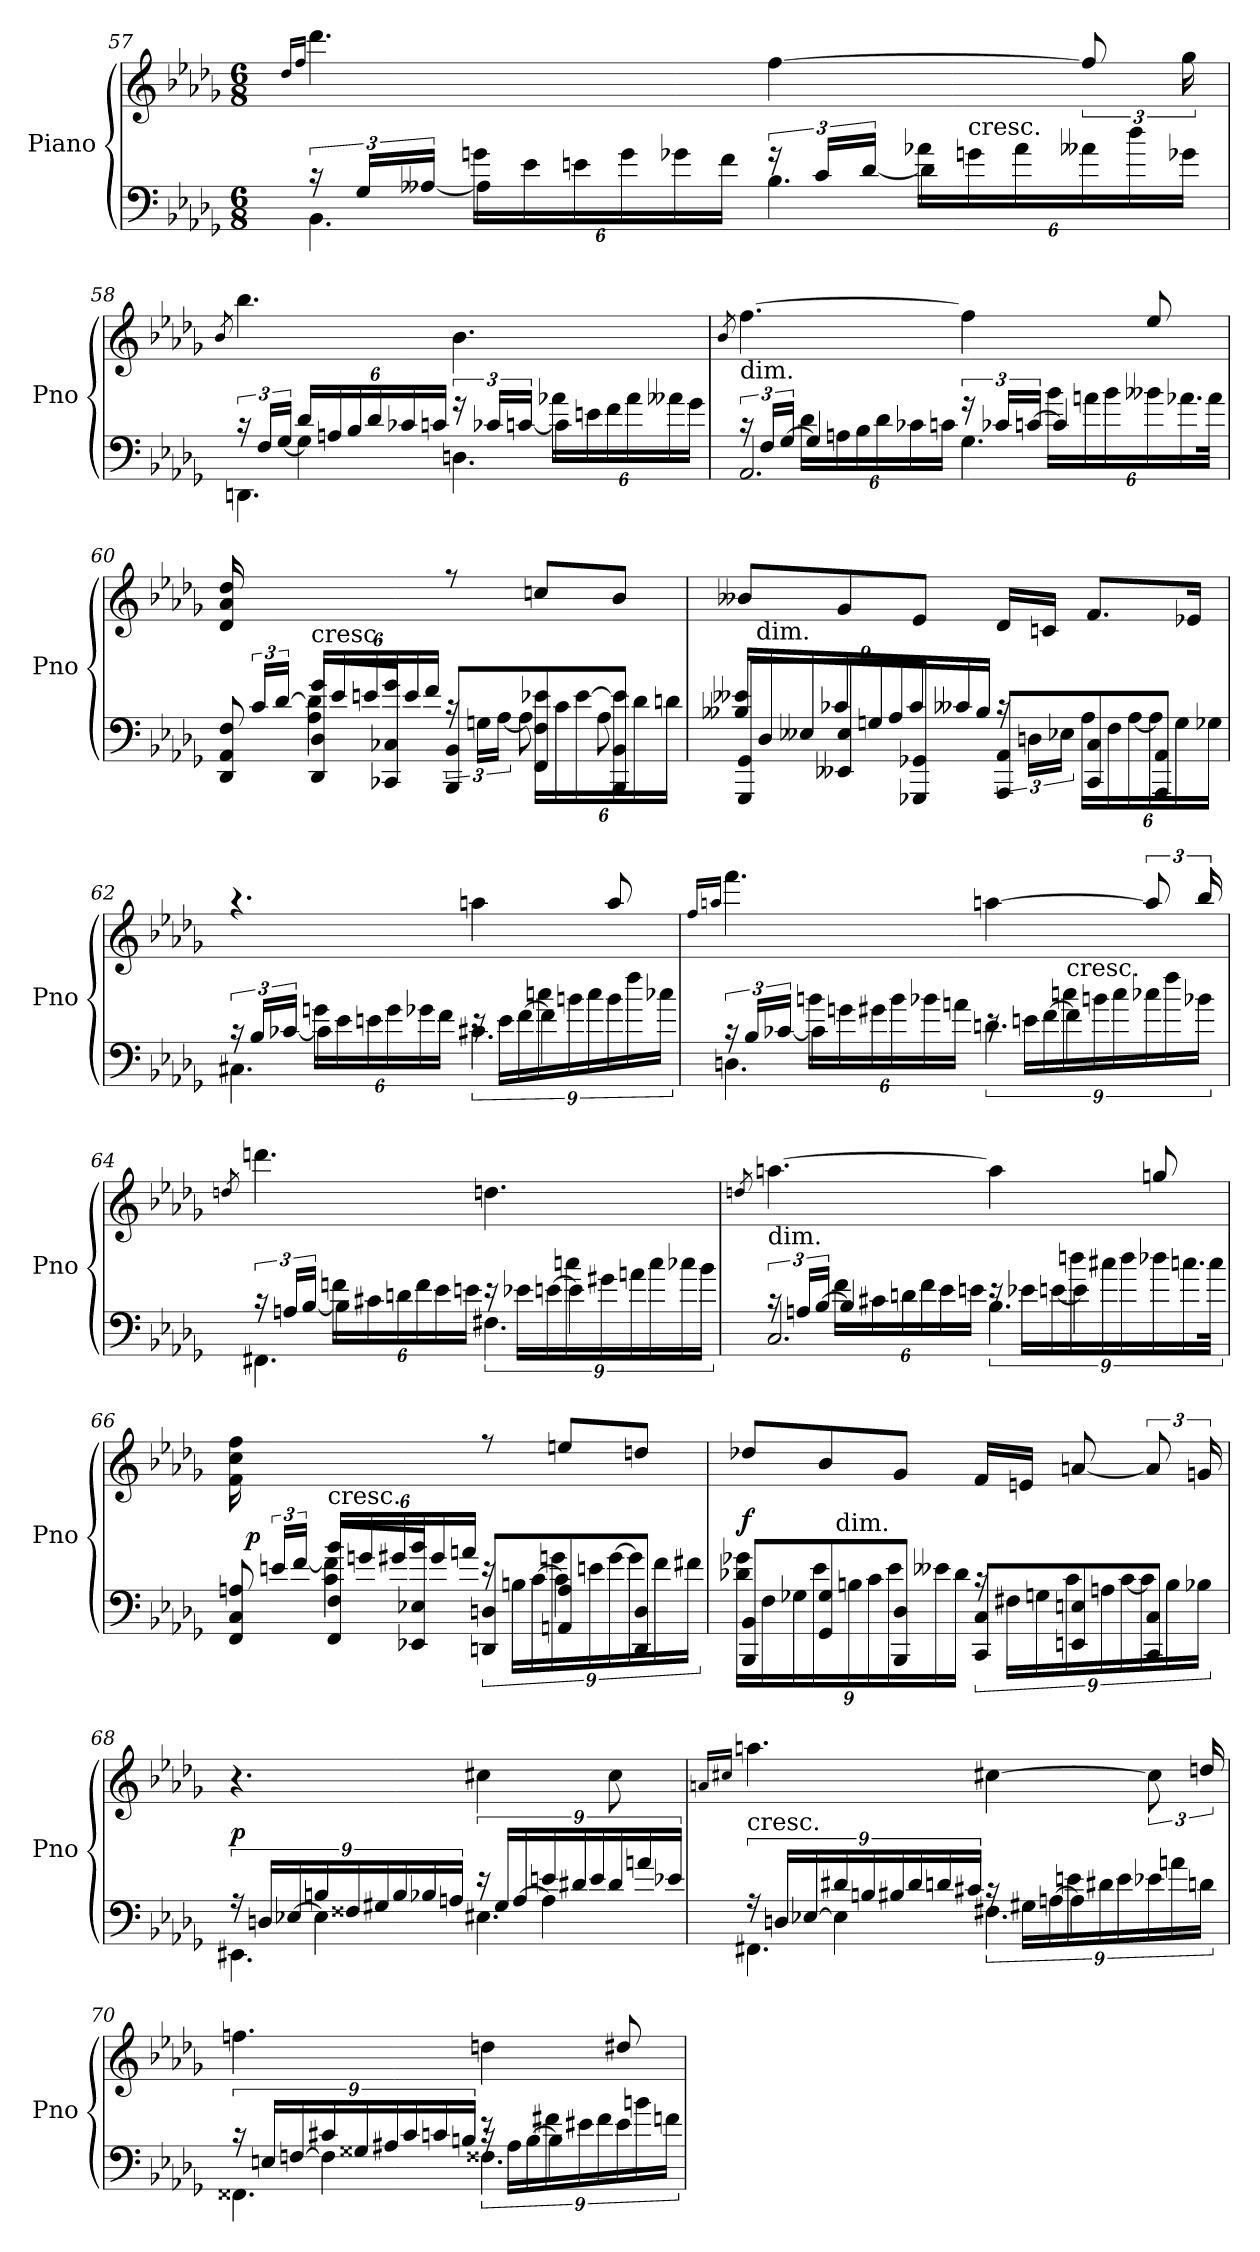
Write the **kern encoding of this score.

**kern	**kern	**dynam
*part1	*part1	*part1
*staff2	*staff1	*staff1/2
*I"Piano	*	*
*I'Pno	*	*
*clefF4	*clefG2	*
*k[b-e-a-d-g-]	*k[b-e-a-d-g-]	*
*M6/8	*M6/8	*
=57	=57	=57
.	16qdd-LL	.
.	16qffJJ	.
*^	*^	*
*	*^	*	*	*
4.BB-\	24rc	8ryy	4.ddd-	3ryy	.
.	24G-/LL	.	.	.	.
.	[24A--XJJ	.	.	.	.
.	4A--]	24gn\LL	.	.	.
.	.	24e-\	.	.	.
.	.	24en\	.	.	.
.	.	24g\	.	.	.
.	.	24g-X	.	.	.
.	.	24f\JJ	.	6ryy	.
4.B-\	24rg	8ryy	[4ff	.	.
.	24c/LL	.	.	.	.
.	[24d-JJ	.	.	.	.
.	4d-]	24a-XLL	.	24ryy	.
!	!	!	!	!LO:TX:c:t=cresc.	!
.	.	24gn\	.	6ryy	.
.	.	24a-\	.	.	.
.	.	24a--X\	12ff/]	.	.
.	.	24dd-\	.	.	.
.	.	24g-XJJ	24gg-	24ryy	.
*	*	*	*v	*v	*
=58	=58	=58	=58	=58
.	.	.	8qb-	.
4.DDn\	24rc	8ryy	4.bb-	.
.	24F/LL	.	.	.
.	[24G-JJ	.	.	.
.	4G-]	24d-LL	.	.
.	.	24An	.	.
.	.	24B-	.	.
.	.	24d-	.	.
.	.	24c-X	.	.
.	.	24cnJJ	.	.
4.Dn\	24rg	8ryy	4.b-	.
.	24c-X/LL	.	.	.
.	[24cnJJ	.	.	.
.	4c]	24a-XLL	.	.
.	.	24en\	.	.
.	.	24f\	.	.
.	.	24a-\	.	.
.	.	24a--X\	.	.
.	.	24g-\JJ	.	.
*v	*v	*v	*	*
=59	=59	=59
.	8qb-	.
*^	*	*
*	*^	*	*
*	*	*^	*	*
!	!	!	!	!LO:TX:c:t=dim.	!
2.AA-	4.ryy	24rc	8ryy	[4.ff	.
.	.	24F/LL	.	.	.
.	.	[24G-JJ	.	.	.
.	.	4G-]	24d-LL	.	.
.	.	.	24An	.	.
.	.	.	24B-	.	.
.	.	.	24d-	.	.
.	.	.	24c-X	.	.
.	.	.	24cnJJ	.	.
.	4.G-\	24rg	8ryy	4ff]	.
.	.	24c-X/LL	.	.	.
.	.	[24cnJJ	.	.	.
.	.	4c]	24b-\LL	.	.
.	.	.	24an\	.	.
.	.	.	24b-\	.	.
.	.	.	24b--X\	8ee-/	.
.	.	.	24.a-X\	.	.
.	.	.	48a-\JJk	.	.
*	*	*v	*v	*	*
=60	=60	=60	=60	=60
8DD- 8AA- 8F	8ryy	24ryy	16d- 16a- 16dd-	.
.	.	24c/LL	.	.
.	.	.	16ryy	.
.	.	[24d-/JJ	.	.
!	!	!	!LO:TX:c:t=cresc.	!
8DD- 8D-L	4A-\ 4d-]\	24g-/LL	4ryy	.
.	.	24e-/	.	.
.	.	24en/	.	.
8CC-X 8C-XJ	.	24g-/	.	.
.	.	24e/	.	.
.	.	24f/JJ	.	.
8BBB- 8BB-L	24rc	8ryy	8rff	.
.	24Gn\LL	.	.	.
.	[24A-\JJ	.	.	.
8FF 8F	8A-\]	24e-XLL	8ccn/L	.
.	.	24c\	.	.
.	.	[24e-\	.	.
8BBB- 8BB-J	8A-\	24e-\]	8b-/J	.
.	.	24d-\	.	.
.	.	24dn\JJ	.	.
*	*v	*v	*	*
=61	=61	=61	=61
*	*	*^	*
8GGG- 8GG-L	24B--X\ 24e--X\LL	8b--X/L	24ryy	.
!	!	!	!LO:TX:c:t=dim.	!
.	24D-/	.	3%2ryy	.
.	24E--X	.	.	.
8EE--X 8E--	24c-X	8g-	.	.
.	24Gn	.	.	.
.	24A-	.	.	.
8GGG-X 8GG-XJ	24c-	8e-J	.	.
.	24c--X	.	.	.
.	24B--JJ	.	.	.
8AAA- 8AA-L	24rc	16d-LL	.	.
.	24DnLL	.	.	.
.	.	16cnJJ	.	.
.	24E-XJJ	.	.	.
8CC 8C	24A-LL	8.fL	.	.
.	24F	.	.	.
.	[24A-	.	.	.
8AAA- 8AA-J	24A-]	.	.	.
.	24G	.	.	.
.	.	16e-XJk	.	.
.	24G-XJJ	.	24ryy	.
*	*	*v	*v	*
=62	=62	=62	=62
*	*^	*	*
4.C#X\	24rc	8ryy	4.raa	.
.	24B-/LL	.	.	.
.	[24c-XJJ	.	.	.
.	4c-]	24gn\LL	.	.
.	.	24e-\	.	.
.	.	24en\	.	.
.	.	24g\	.	.
.	.	24g-X	.	.
.	.	24f\JJ	.	.
4.c#X\	8ryy	24re	4aan	.
.	.	24e\LL	.	.
.	.	[24f\	.	.
.	4f\]	24ccn\	.	.
.	.	24bn\	.	.
.	.	24cc\	.	.
.	.	24b\	8aa/	.
.	.	24ff\	.	.
.	.	24cc-XJJ	.	.
=63	=63	=63	=63	=63
.	.	.	16qffLL	.
.	.	.	16qaanJJ	.
*	*	*	*^	*
4.Dn\	24rc	8ryy	4.fff	2ryy	.
.	24B-/LL	.	.	.	.
.	[24c-XJJ	.	.	.	.
.	4c-]	24bn\LL	.	.	.
.	.	24gn\	.	.	.
.	.	24g#X	.	.	.
.	.	24b\	.	.	.
.	.	24b-X	.	.	.
.	.	24an\JJ	.	.	.
4.dn\	8ryy	24re	[4aan	.	.
.	.	24en\LL	.	.	.
.	.	[24f\	.	.	.
!	!	!	!	!LO:TX:c:t=cresc.	!
.	4f\]	24ccn\	.	4ryy	.
.	.	24bn\	.	.	.
.	.	24cc\	.	.	.
.	.	24cc-X	12aa/]	.	.
.	.	24ff\	.	.	.
.	.	24b-XJJ	24bb-/	.	.
*	*	*	*v	*v	*
=64	=64	=64	=64	=64
.	.	.	8qddn	.
4.FF#X\	24rc	8ryy	4.dddn	.
.	24An/LL	.	.	.
.	[24B-JJ	.	.	.
.	4B-]	24fn\LL	.	.
.	.	24c#X	.	.
.	.	24dn\	.	.
.	.	24f\	.	.
.	.	24e-\	.	.
.	.	24en\JJ	.	.
4.F#X\	8ryy	24re	4.ddn	.
.	.	24e-XLL	.	.
.	.	[24en\	.	.
.	4e\]	24ccn\	.	.
.	.	24g#X	.	.
.	.	24an\	.	.
.	.	24cc\	.	.
.	.	24cc-X	.	.
.	.	24b-\JJ	.	.
*v	*v	*v	*	*
=65	=65	=65
.	8qddn	.
*^	*	*
*	*^	*	*
*	*	*^	*	*
!	!	!	!	!LO:TX:c:t=dim.	!
2.C	4.ryy	24rc	8ryy	[4.aan	.
.	.	24An/LL	.	.	.
.	.	[24B-JJ	.	.	.
.	.	4B-]	24f\LL	.	.
.	.	.	24c#X	.	.
.	.	.	24dn\	.	.
.	.	.	24f\	.	.
.	.	.	24e-\	.	.
.	.	.	24en\JJ	.	.
.	4.B-\	8ryy	24re	4aa]	.
.	.	.	24e-XLL	.	.
.	.	.	[24en\	.	.
.	.	4e\]	24ddn\	.	.
.	.	.	24cc#X	.	.
.	.	.	24dd\	.	.
.	.	.	24dd-X	8ggn/	.
.	.	.	24.ccn\	.	.
.	.	.	48cc\JJk	.	.
*	*	*v	*v	*	*
=66	=66	=66	=66	=66
*	*	*	*^	*
8FF 8C 8An	24ryy	8ryy	16f\ 16cc\ 16ff\	24ryy	.
.	24en/LL	.	.	3%2ryy	p
.	.	.	16ryy	.	.
.	[24f/JJ	.	.	.	.
!	!	!	!LO:TX:c:t=cresc.	!	!
8FF 8FL	4c\ 4f]\	24b-/LL	4ryy	.	.
.	.	24gn/	.	.	.
.	.	24g#X/	.	.	.
8EE-X 8E-XJ	.	24b-/	.	.	.
.	.	24g#/	.	.	.
.	.	24an/JJ	.	.	.
8DDn 8DnL	8ryy	24re	8rff	.	.
.	.	24Bn\LL	.	.	.
.	.	[24c\	.	.	.
8AAn 8A	4c\]	24gn\	8een/L	.	.
.	.	24en\	.	.	.
.	.	[24g\	.	.	.
8DD 8DJ	.	24g\]	8ddn/J	.	.
.	.	24f\	.	.	.
.	.	24f#XJJ	.	24ryy	.
*	*v	*v	*	*	*
=67	=67	=67	=67	=67
8BBB- 8BB-L	24d-X 24g-XLL	8dd-XL	6ryy	f
.	24F/	.	.	.
.	24G-X	.	.	.
8GG- 8G-	24e-\	8b-/	.	.
!	!	!	!LO:TX:c:t=dim.	!
.	24Bn\	.	3..ryy	.
.	24c\	.	.	.
8BBB- 8D-J	24e-\	8g-/J	.	.
.	24e--X\	.	.	.
.	24d-\JJ	.	.	.
8CC 8CL	24rc	16fLL	.	.
.	24F#XLL	.	.	.
.	.	16enJJ	.	.
.	24Gn	.	.	.
8EEn 8En	24c	[8an	.	.
.	24An	.	.	.
.	[24c	.	.	.
8CC 8CJ	24c]	12a]	.	.
.	24B	.	.	.
.	24B-XJJ	24gn	.	.
*	*	*v	*v	*
=68	=68	=68	=68
*	*^	*	*
4.EE#X\	8ryy	24rA	4.r	p
.	.	24Dn/LL	.	.
.	.	[24E-X	.	.
.	4E-]	24Bn	.	.
.	.	24F##X	.	.
.	.	24G#X	.	.
.	.	24B	.	.
.	.	24B-X	.	.
.	.	24AnJJ	.	.
4.E#X\	8ryy	24re	4cc#X	.
.	.	24G#/LL	.	.
.	.	[24A	.	.
.	4A]	24en	.	.
.	.	24d#X	.	.
.	.	24e	.	.
.	.	24d#	8cc#	.
.	.	24an	.	.
.	.	24e-XJJ	.	.
=69	=69	=69	=69	=69
.	.	.	16qanLL	.
.	.	.	16qcc#XJJ	.
!	!	!	!LO:TX:c:t=cresc.	!
4.FF#X\	8ryy	24rA	4.aan	.
.	.	24Dn/LL	.	.
.	.	[24E-X	.	.
.	4E-]	24d#X	.	.
.	.	24Bn	.	.
.	.	24B#X	.	.
.	.	24d#	.	.
.	.	24dn	.	.
.	.	24c#XJJ	.	.
4.F#X\	8ryy	24rc	[4cc#X	.
.	.	24G#X/LL	.	.
.	.	[24An	.	.
.	4A]	24en\	.	.
.	.	24d#X	.	.
.	.	24e\	.	.
.	.	24e-X	12cc#]	.
.	.	24an\	.	.
.	.	24dn\JJ	24ddn/	.
=70	=70	=70	=70	=70
4.FF##X\	8ryy	24rc	4.ffn	.
.	.	24En/LL	.	.
.	.	[24Fn	.	.
.	4F]	24c#X	.	.
.	.	24G##X	.	.
.	.	24A#X	.	.
.	.	24c#	.	.
.	.	24cn	.	.
.	.	24BnJJ	.	.
4.F##X\	8re	24rc	4ddn	.
.	.	24A#/LL	.	.
.	.	[24B	.	.
.	4B]	24f#X	.	.
.	.	24e#X	.	.
.	.	24f#\	.	.
.	.	24e#\	8dd#X/	.
.	.	24bn\	.	.
.	.	24fn\JJ	.	.
*v	*v	*v	*	*
=	=	=
*-	*-	*-
